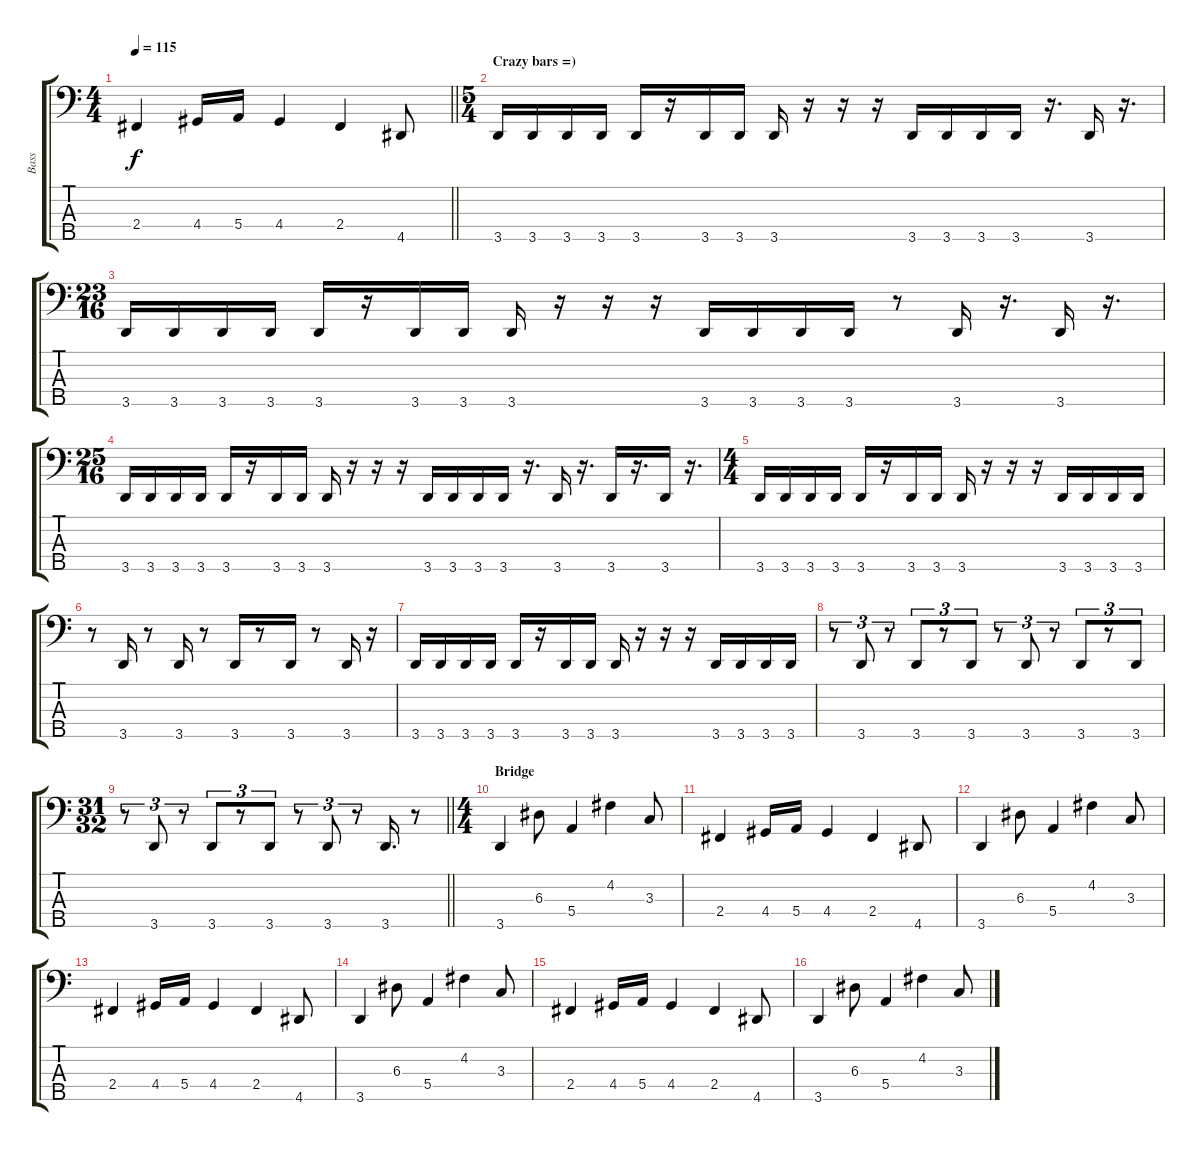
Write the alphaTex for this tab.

\track ("Bass" "Bass") {instrument electricbassfinger}
\staff {score tabs}
\tuning (G2 D2 A1 E1 B0) {hide}
\ts (4 4)
\tempo 115
\clef f4
\barLineRight lightlight
\ks c
2.4.4{dy f} 4.4.16 5.4.16 4.4.4 2.4.4 4.5.8 |
\ts (5 4)
\section ("" "Crazy bars =)")
3.5.16 3.5.16 3.5.16 3.5.16 3.5.16 r.16 3.5.16 3.5.16 3.5.16 r.16 r.16 r.16 3.5.16 3.5.16 3.5.16 3.5.16 r.16{d} 3.5.16 r.16{d} |
\ts (23 16)
3.5.16 3.5.16 3.5.16 3.5.16 3.5.16 r.16 3.5.16 3.5.16 3.5.16 r.16 r.16 r.16 3.5.16 3.5.16 3.5.16 3.5.16 r.8 3.5.16 r.16{d} 3.5.16 r.16{d} |
\ts (25 16)
3.5.16 3.5.16 3.5.16 3.5.16 3.5.16 r.16 3.5.16 3.5.16 3.5.16 r.16 r.16 r.16 3.5.16 3.5.16 3.5.16 3.5.16 r.16{d} 3.5.16 r.16{d} 3.5.16 r.16{d} 3.5.16 r.16{d} |
\ts (4 4)
3.5.16 3.5.16 3.5.16 3.5.16 3.5.16 r.16 3.5.16 3.5.16 3.5.16 r.16 r.16 r.16 3.5.16 3.5.16 3.5.16 3.5.16 |
r.8 3.5.16 r.8 3.5.16 r.8 3.5.16 r.8 3.5.16 r.8 3.5.16 r.16 |
3.5.16 3.5.16 3.5.16 3.5.16 3.5.16 r.16 3.5.16 3.5.16 3.5.16 r.16 r.16 r.16 3.5.16 3.5.16 3.5.16 3.5.16 |
r.8{tu (3 2)} 3.5.8{tu (3 2)} r.8{tu (3 2)} 3.5.8{tu (3 2)} r.8{tu (3 2)} 3.5.8{tu (3 2)} r.8{tu (3 2)} 3.5.8{tu (3 2)} r.8{tu (3 2)} 3.5.8{tu (3 2)} r.8{tu (3 2)} 3.5.8{tu (3 2)} |
\ts (31 32)
\barLineRight lightlight
r.8{tu (3 2)} 3.5.8{tu (3 2)} r.8{tu (3 2)} 3.5.8{tu (3 2)} r.8{tu (3 2)} 3.5.8{tu (3 2)} r.8{tu (3 2)} 3.5.8{tu (3 2)} r.8{tu (3 2)} 3.5.16{d} r.8 |
\ts (4 4)
\section ("" "Bridge")
3.5.4 6.3.8 5.4.4 4.2.4 3.3.8 |
2.4.4 4.4.16 5.4.16 4.4.4 2.4.4 4.5.8 |
3.5.4 6.3.8 5.4.4 4.2.4 3.3.8 |
2.4.4 4.4.16 5.4.16 4.4.4 2.4.4 4.5.8 |
3.5.4 6.3.8 5.4.4 4.2.4 3.3.8 |
2.4.4 4.4.16 5.4.16 4.4.4 2.4.4 4.5.8 |
3.5.4 6.3.8 5.4.4 4.2.4 3.3.8
